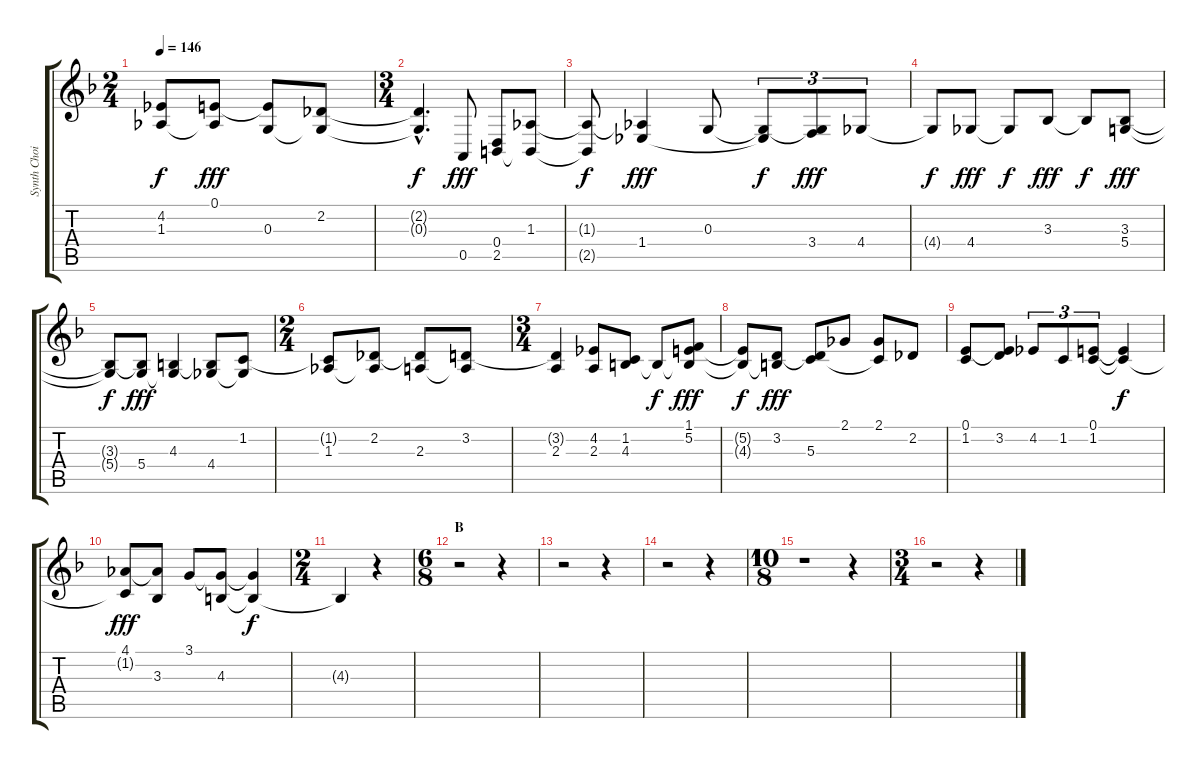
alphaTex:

\track ("Synth Choir (High Voices)" "Synth Choi") {instrument choiraahs}
\staff {score tabs}
\tuning (E4 B3 G3 D3 A2 E2) {hide}
\ts (2 4)
\tempo 146
\clef g2
\ks f
(4.2{t} 1.3{t}).8{dy f} (0.1 1.3{t}).8{dy fff} (0.1{t} 0.3).8 (2.2 0.3{t}).8 |
\ts (3 4)
(2.2{hac t} 0.3{hac t}).4{d dy f} 0.5.8{dy fff} (0.4 2.5).8 (1.3 2.5{t}).8 |
(1.3{t} 2.5{t}).8{dy f} (1.3{t} 1.4).4{dy fff} 0.3.8 (0.3{t} 1.4{t}).8{tu (3 2) dy f} (0.3{t} 3.4).8{tu (3 2) dy fff} 4.4.8{tu (3 2)} |
4.4{t}.8{dy f} 4.4.8{dy fff} 4.4{t}.8{dy f} 3.3.8{dy fff} 3.3{t}.8{dy f} (3.3 5.4).8{dy fff} |
(3.3{t} 5.4{t}).8{dy f} (3.3{t} 5.4).8{dy fff} (4.3 5.4{t}).4 (4.3{t} 4.4).8 (1.2 4.4{t}).8 |
\ts (2 4)
(1.2{t} 1.3).8 (2.2 1.3{t}).8 (2.2{t} 2.3).8 (3.2 2.3{t}).8 |
\ts (3 4)
(3.2{t} 2.3).4 (4.2 2.3).8 (1.2 4.3).8 4.3{t}.8{dy f} (1.1 5.2 4.3{t}).8{dy fff} |
(5.2{t} 4.3{t}).8{dy f} (3.2 4.3{t}).8{dy fff} (3.2{t} 5.3).8 2.1.8 (2.1 5.3{t}).8 2.2.8 |
(0.1 1.2).8 (0.1{t} 3.2).8 4.2.8{tu (3 2)} 1.2.8{tu (3 2)} (0.1 1.2).8{tu (3 2)} (0.1{t} 1.2{t}).4{dy f} |
(4.1 1.2{t}).8{dy fff} (4.1{t} 3.3).8 3.1.8 (3.1{t} 4.3).8 (3.1{t} 4.3{t}).4{dy f} |
\ts (2 4)
4.3{t}.4 r.4 |
\ts (6 8)
\section ("" "B")
r.2 r.4 |
r.2 r.4 |
r.2 r.4 |
\ts (10 8)
r.1 r.4 |
\ts (3 4)
r.2 r.4
